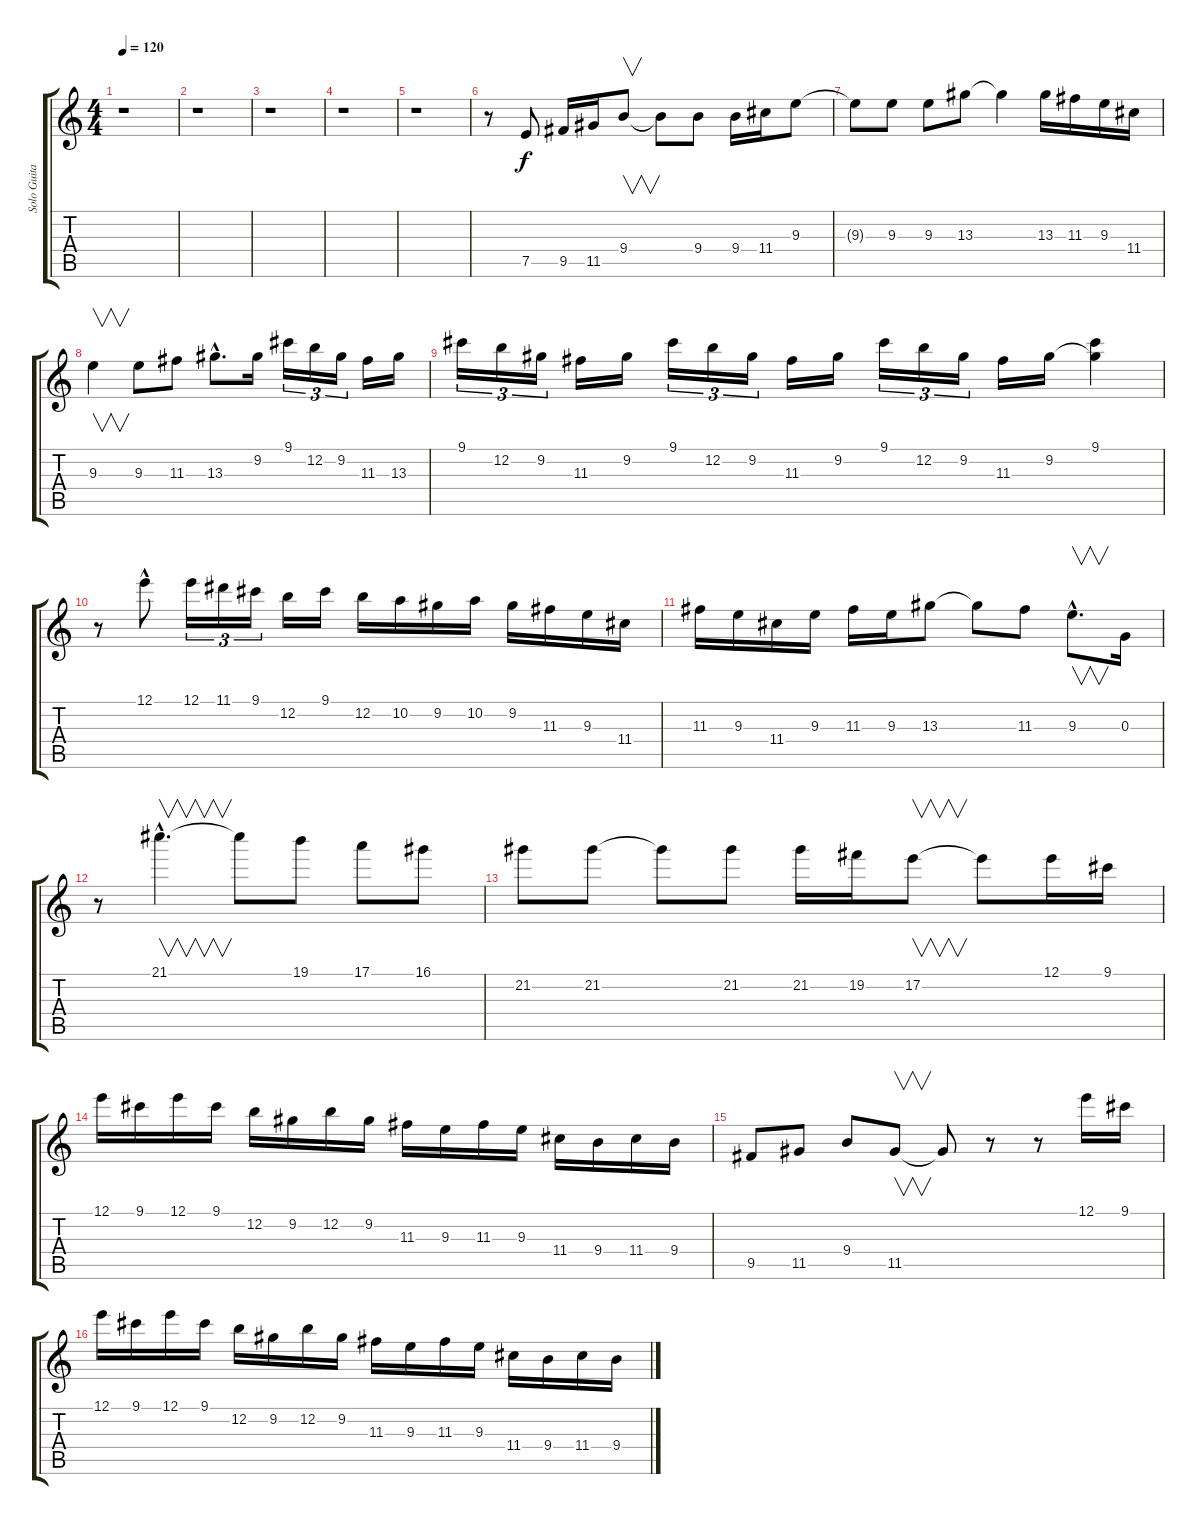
\track ("Solo Guitar" "Solo Guita") {instrument distortionguitar}
\staff {score tabs}
\tuning (E4 B3 G3 D3 A2 E2) {hide}
\ts (4 4)
\tempo 120
\clef g2
\ks c
r.1{dy f} |
r.1 |
r.1 |
r.1 |
r.1 |
r.8 7.5.8 9.5.16 11.5.16 9.4.8{v} 9.4{t}.8 9.4.8 9.4.16 11.4.16 9.3.8 |
9.3{t}.8 9.3.8 9.3.8 13.3.8 13.3{t}.4 13.3.16 11.3.16 9.3.16 11.4.16 |
9.3.4{v} 9.3.8 11.3.8 13.3{hac}.8{d} 9.2.16 9.1.16{tu (3 2)} 12.2.16{tu (3 2)} 9.2.16{tu (3 2)} 11.3.16 13.3.16 |
9.1.16{tu (3 2)} 12.2.16{tu (3 2)} 9.2.16{tu (3 2)} 11.3.16 9.2.16 9.1.16{tu (3 2)} 12.2.16{tu (3 2)} 9.2.16{tu (3 2)} 11.3.16 9.2.16 9.1.16{tu (3 2)} 12.2.16{tu (3 2)} 9.2.16{tu (3 2)} 11.3.16 9.2.16 (9.1 9.2{t}).4 |
r.8 12.1{hac}.8 12.1.16{tu (3 2)} 11.1.16{tu (3 2)} 9.1.16{tu (3 2)} 12.2.16 9.1.16 12.2.16 10.2.16 9.2.16 10.2.16 9.2.16 11.3.16 9.3.16 11.4.16 |
11.3.16 9.3.16 11.4.16 9.3.16 11.3.16 9.3.16 13.3.8 13.3{t}.8 11.3.8 9.3{hac}.8{v d} 0.3.16 |
r.8 21.1{hac}.4{v d} 21.1{t}.8 19.1.8 17.1.8 16.1.8 |
21.2.8 21.2.8 21.2{t}.8 21.2.8 21.2.16 19.2.16 17.2.8{v} 17.2{t}.8 12.1.16 9.1.16 |
12.1.16 9.1.16 12.1.16 9.1.16 12.2.16 9.2.16 12.2.16 9.2.16 11.3.16 9.3.16 11.3.16 9.3.16 11.4.16 9.4.16 11.4.16 9.4.16 |
9.5.8 11.5.8 9.4.8 11.5.8{v} 11.5{t}.8 r.8 r.8 12.1.16 9.1.16 |
12.1.16 9.1.16 12.1.16 9.1.16 12.2.16 9.2.16 12.2.16 9.2.16 11.3.16 9.3.16 11.3.16 9.3.16 11.4.16 9.4.16 11.4.16 9.4.16
